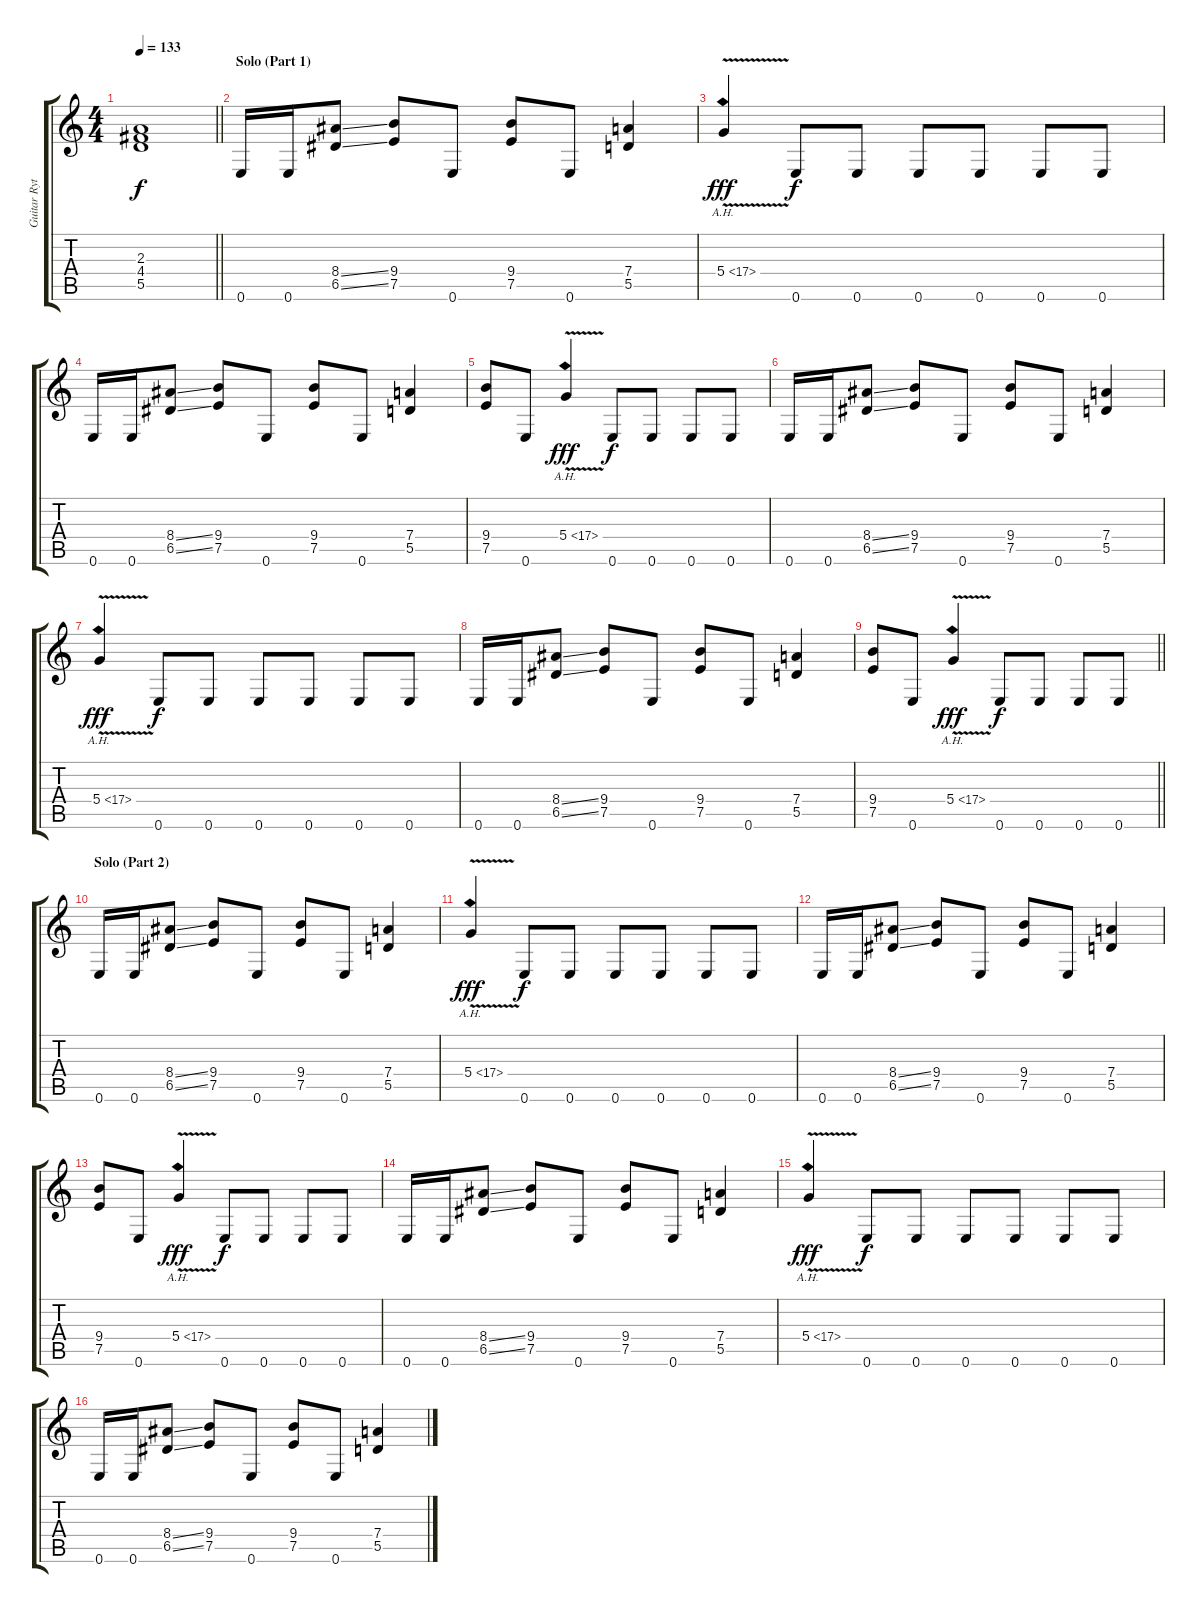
\track ("Guitar Rythm 1" "Guitar Ryt") {instrument distortionguitar}
\staff {score tabs}
\tuning (E4 B3 G3 D3 A2 E2) {hide}
\ts (4 4)
\tempo 133
\clef g2
\barLineRight lightlight
\ks c
(2.3{t} 4.4{t} 5.5{t}).1{dy f} |
\section ("" "Solo (Part 1)")
0.6.16{volume 12} 0.6.16 (8.4{ss} 6.5{ss}).8 (9.4 7.5).8 0.6.8 (9.4 7.5).8 0.6.8 (7.4 5.5).4 |
5.4{ah 12 v}.4{dy fff} 0.6.8{dy f} 0.6.8 0.6.8 0.6.8 0.6.8 0.6.8 |
0.6.16 0.6.16 (8.4{ss} 6.5{ss}).8 (9.4 7.5).8 0.6.8 (9.4 7.5).8 0.6.8 (7.4 5.5).4 |
(9.4 7.5).8 0.6.8 5.4{ah 12 v}.4{dy fff} 0.6.8{dy f} 0.6.8 0.6.8 0.6.8 |
0.6.16 0.6.16 (8.4{ss} 6.5{ss}).8 (9.4 7.5).8 0.6.8 (9.4 7.5).8 0.6.8 (7.4 5.5).4 |
5.4{ah 12 v}.4{dy fff} 0.6.8{dy f} 0.6.8 0.6.8 0.6.8 0.6.8 0.6.8 |
0.6.16 0.6.16 (8.4{ss} 6.5{ss}).8 (9.4 7.5).8 0.6.8 (9.4 7.5).8 0.6.8 (7.4 5.5).4 |
\barLineRight lightlight
(9.4 7.5).8 0.6.8 5.4{ah 12 v}.4{dy fff} 0.6.8{dy f} 0.6.8 0.6.8 0.6.8 |
\section ("" "Solo (Part 2)")
0.6.16 0.6.16 (8.4{ss} 6.5{ss}).8 (9.4 7.5).8 0.6.8 (9.4 7.5).8 0.6.8 (7.4 5.5).4 |
5.4{ah 12 v}.4{dy fff} 0.6.8{dy f} 0.6.8 0.6.8 0.6.8 0.6.8 0.6.8 |
0.6.16 0.6.16 (8.4{ss} 6.5{ss}).8 (9.4 7.5).8 0.6.8 (9.4 7.5).8 0.6.8 (7.4 5.5).4 |
(9.4 7.5).8 0.6.8 5.4{ah 12 v}.4{dy fff} 0.6.8{dy f} 0.6.8 0.6.8 0.6.8 |
0.6.16 0.6.16 (8.4{ss} 6.5{ss}).8 (9.4 7.5).8 0.6.8 (9.4 7.5).8 0.6.8 (7.4 5.5).4 |
5.4{ah 12 v}.4{dy fff} 0.6.8{dy f} 0.6.8 0.6.8 0.6.8 0.6.8 0.6.8 |
0.6.16 0.6.16 (8.4{ss} 6.5{ss}).8 (9.4 7.5).8 0.6.8 (9.4 7.5).8 0.6.8 (7.4 5.5).4
